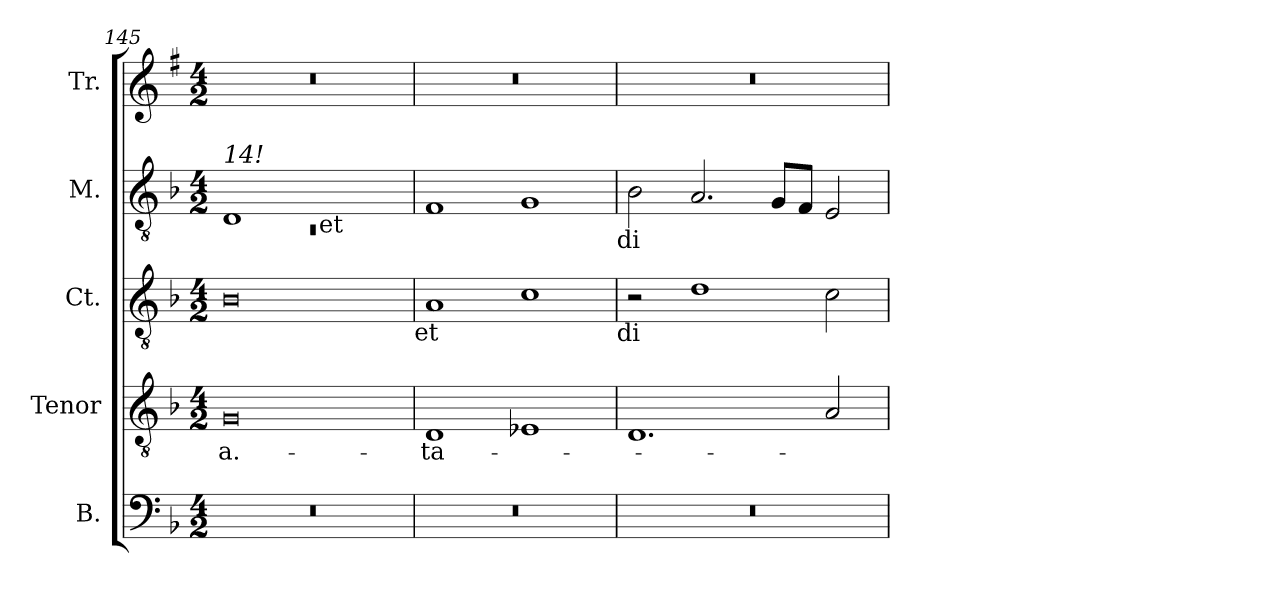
**kern	**kern	**text	**kern	**kern	**kern
*part5	*part4	*part4	*part3	*part2	*part1
*staff5	*staff4	*staff4	*staff3	*staff2	*staff1
*I"B.	*I"Tenor	*	*I"Ct.	*I"M.	*I"Tr.
*I'B.	*I'T.	*	*I'Ct.	*I'M.	*I'Tr.
!!LO:LB:g=z
*clefF4	*clefGv2	*	*clefGv2	*clefGv2	*clefG2
*	*	*	*	*	*ITrd1c2
*k[b-]	*k[b-]	*	*k[b-]	*k[b-]	*k[b-]
*F:	*F:	*	*F:	*F:	*F:
*M4/2	*M4/2	*	*M4/2	*M4/2	*M4/2
=145	=145	=145	=145	=145	=145
*	*	*	*	*^	*
!	!	!	!	!LO:TX:a:i:t=14!	!	!
!	!	!LO:LY:b:rj	!	!	!LO:N:vis=1	!
*	*	*	*	*	*^	*
0r	0G	-a.-	0B-	0ryy	0rC	1D	0r
!	!	!	!	!	!	!LO:TX:b:t=et	!
.	.	.	.	.	.	1ryy	.
!	!	!	!LO:TX:b:t=et	!	!	!	!
=146	=146	=146	=146	=146	=146	=146	=146
!	!	!LO:LY:b	!	!	!	!	!
*	*	*	*	*v	*v	*v	*
0r	1D	-ta-	1A	1F	0r
.	1E-X	.	1c	1G	.
!	!	!	!	!LO:TX:b:t=di	!
!	!	!	!LO:TX:b:t=di	!	!
=147	=147	=147	=147	=147	=147
0r	1.D	.	2r	2B-\	0r
.	.	.	1d	2.A/	.
.	.	.	.	8G/L	.
.	.	.	.	8F/J	.
.	2A/	.	2c\	2E/	.
=	=	=	=	=	=
*-	*-	*-	*-	*-	*-
